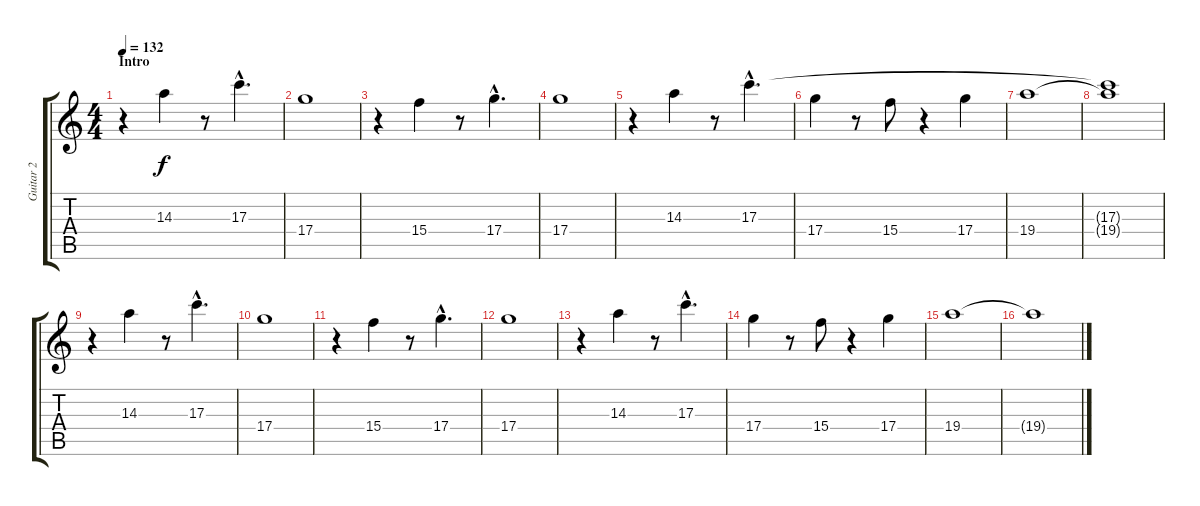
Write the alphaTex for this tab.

\track ("Guitar 2  Janick Gers" "Guitar 2  ") {instrument electricguitarclean}
\staff {score tabs}
\tuning (E4 B3 G3 D3 A2 E2) {hide}
\ts (4 4)
\section ("" "Intro")
\tempo 132
\clef g2
\ks c
r.4{dy f instrument electricguitarclean} 14.3.4 r.8 17.3{hac}.4{d} |
17.4.1 |
r.4 15.4.4 r.8 17.4{hac}.4{d} |
17.4.1 |
r.4 14.3.4 r.8 17.3{hac}.4{d} |
17.4.4 r.8 15.4.8 r.4 17.4.4 |
19.4.1 |
(17.3{t} 19.4{t}).1 |
r.4 14.3.4 r.8 17.3{hac}.4{d} |
17.4.1 |
r.4 15.4.4 r.8 17.4{hac}.4{d} |
17.4.1 |
r.4 14.3.4 r.8 17.3{hac}.4{d} |
17.4.4 r.8 15.4.8 r.4 17.4.4 |
19.4.1 |
19.4{t}.1
